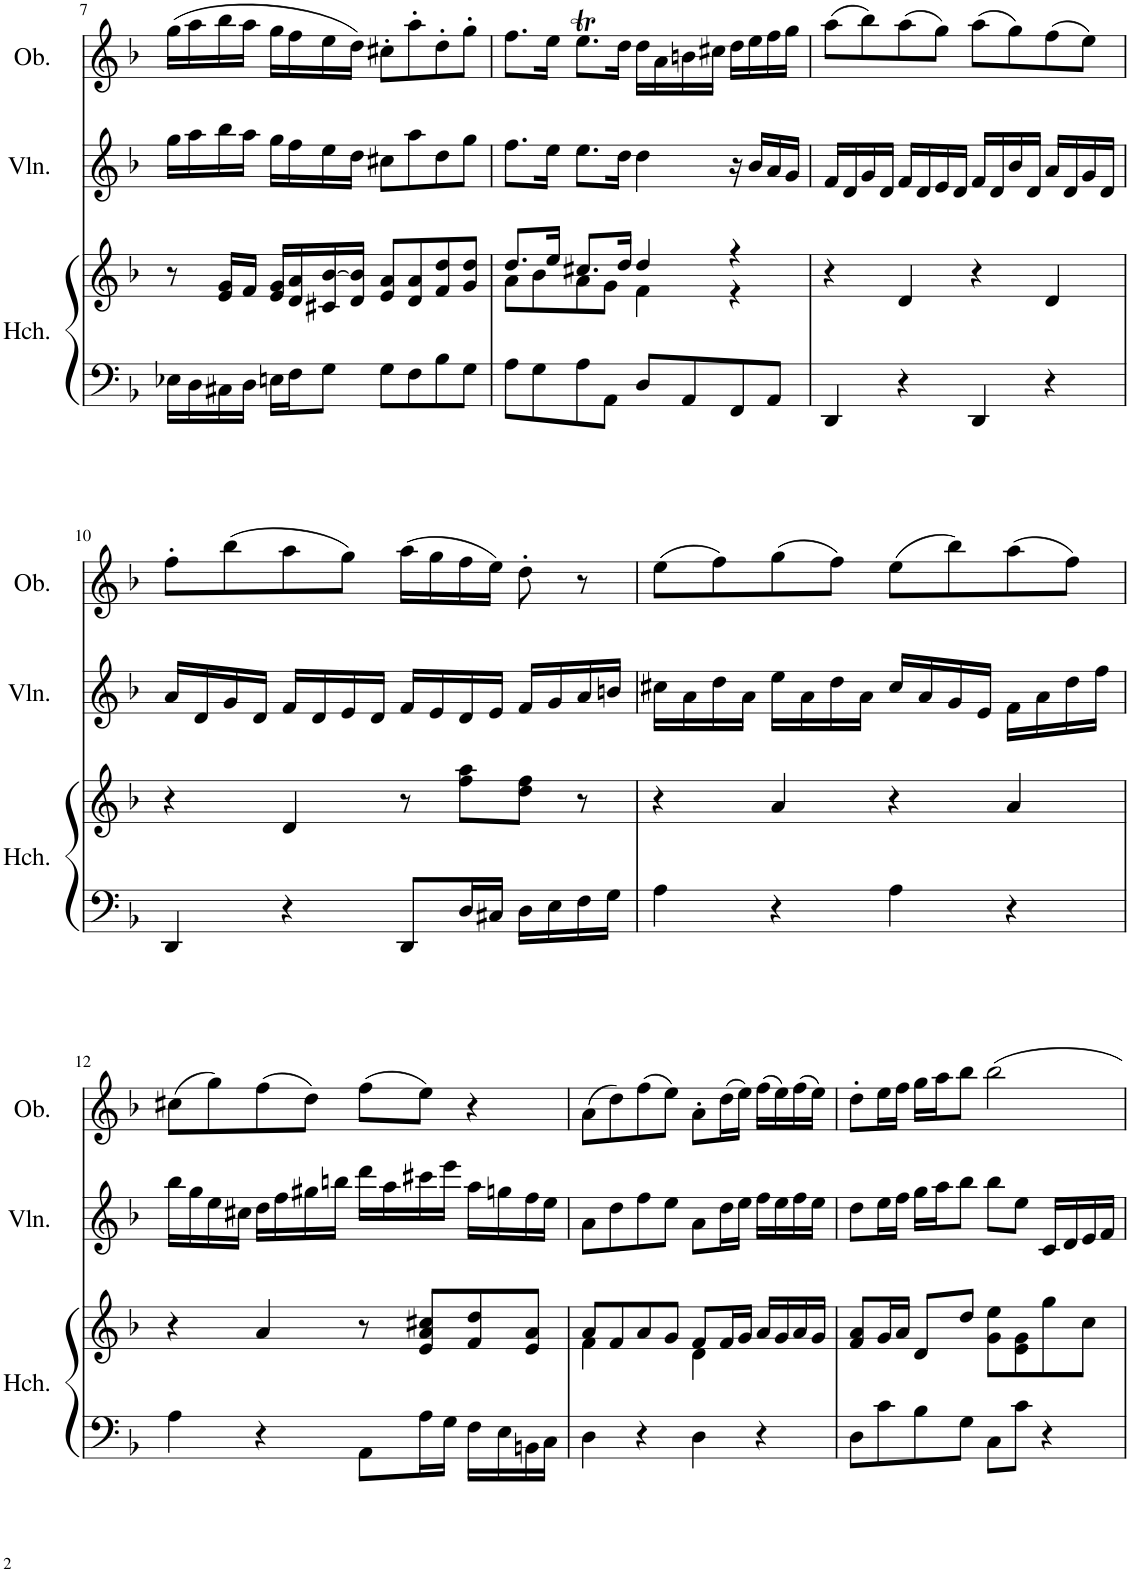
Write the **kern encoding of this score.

**kern	**kern	**kern	**kern
*part3	*part3	*part2	*part1
*staff4	*staff3	*staff2	*staff1
*I"Harpsichord	*	*I"Violin	*I"Oboe
*I'Hch.	*	*I'Vln.	*I'Ob.
!!LO:PB:g=z
*clefF4	*clefG2	*clefG2	*clefG2
*k[b-]	*k[b-]	*k[b-]	*k[b-]
*M4/4	*M4/4	*M4/4	*M4/4
*met(c)	*met(c)	*met(c)	*met(c)
=7	=7	=7	=7
16E-X\LL	8r	16gg\LL	(16gg\LL
16D\	.	16aa\	16aa\
16C#X\	16e/ 16g/LL	16bb-\	16bb-\
16D\JJ	16f/JJ	16aa\JJ	16aa\JJ
16En\LL	16e/ 16g/LL	16gg\LL	16gg\LL
16F\J	16d/ 16a/	16ff\	16ff\
8G\J	16c#X/ [16b-/	16ee\	16ee\
.	16d/ 16b-/]JJ	16dd\JJ	16dd\JJ)
8G\L	8e/ 8a/L	8cc#X\L	8cc#X'\L
8F\	8d/ 8a/	8aa\	8aa'\
8B-\	8f/ 8dd/	8dd\	8dd'\
8G\J	8g/ 8dd/J	8gg\J	8gg'\J
=8	=8	=8	=8
*	*^	*	*
8A\L	8.dd/L	8a\L	8.ff\L	8.ff\L
8G\	.	8b-\	.	.
.	16ee/Jk	.	16ee\Jk	16ee\Jk
8A\	8.cc#X/L	8a\	8.ee\L	8.eet\L
8AA\J	.	8g\J	.	.
.	16dd/Jk	.	16dd\Jk	16dd\Jk
8D/L	4dd/	4f\	4dd\	16dd\LL
.	.	.	.	16a\
8AA/	.	.	.	16bn\
.	.	.	.	16cc#X\JJ
8FF/	4r	4r	16r	16dd\LL
.	.	.	16b-/LL	16ee\
8AA/J	.	.	16a/	16ff\
.	.	.	16g/JJ	16gg\JJ
*	*v	*v	*	*
=9	=9	=9	=9
4DD/	4r	16f/LL	(8aa\L
.	.	16d/	.
.	.	16g/	8bb-\)
.	.	16d/JJ	.
4r	4d/	16f/LL	(8aa\
.	.	16d/	.
.	.	16e/	8gg\J)
.	.	16d/JJ	.
4DD/	4r	16f/LL	(8aa\L
.	.	16d/	.
.	.	16b-/	8gg\)
.	.	16d/JJ	.
4r	4d/	16a/LL	(8ff\
.	.	16d/	.
.	.	16g/	8ee\J)
.	.	16d/JJ	.
!!LO:LB:g=z
=10	=10	=10	=10
4DD/	4r	16a/LL	8ff'\L
.	.	16d/	.
.	.	16g/	(8bb-\
.	.	16d/JJ	.
4r	4d/	16f/LL	8aa\
.	.	16d/	.
.	.	16e/	8gg\J)
.	.	16d/JJ	.
8DD/L	8r	16f/LL	(16aa\LL
.	.	16e/	16gg\
16D/L	8ff\ 8aa\L	16d/	16ff\
16C#X/JJ	.	16e/JJ	16ee\JJ)
16D\LL	8dd\ 8ff\J	16f/LL	8dd'\
16E\	.	16g/	.
16F\	8r	16a/	8r
16G\JJ	.	16bn/JJ	.
=11	=11	=11	=11
4A\	4r	16cc#X\LL	(8ee\L
.	.	16a\	.
.	.	16dd\	8ff\)
.	.	16a\JJ	.
4r	4a/	16ee\LL	(8gg\
.	.	16a\	.
.	.	16dd\	8ff\J)
.	.	16a\JJ	.
4A\	4r	16cc#/LL	(8ee\L
.	.	16a/	.
.	.	16g/	8bb-\)
.	.	16e/JJ	.
4r	4a/	16f\LL	(8aa\
.	.	16a\	.
.	.	16dd\	8ff\J)
.	.	16ff\JJ	.
!!LO:LB:g=z
=12	=12	=12	=12
4A\	4r	16bb-\LL	(8cc#X\L
.	.	16gg\	.
.	.	16ee\	8gg\)
.	.	16cc#X\JJ	.
4r	4a/	16dd\LL	(8ff\
.	.	16ff\	.
.	.	16gg#X\	8dd\J)
.	.	16bbn\JJ	.
8AA\L	8r	16ddd\LL	(8ff\L
.	.	16aa\	.
16A\L	8e/ 8a/ 8cc#X/L	16ccc#X\	8ee\J)
16G\JJ	.	16eee\JJ	.
16F\LL	8f/ 8dd/	16aa\LL	4r
16E\	.	16ggn\	.
16BBn\	8e/ 8a/J	16ff\	.
16C\JJ	.	16ee\JJ	.
=13	=13	=13	=13
*	*^	*	*
4D\	8a/L	4f\	8a\L	(8a\L
.	8f/	.	8dd\	8dd\)
4r	8a/	4ryy	8ff\	(8ff\
.	8g/J	.	8ee\J	8ee\J)
4D\	8f/L	4d\	8a\L	8a'\L
.	16f/L	.	16dd\L	(16dd\L
.	16g/JJ	.	16ee\JJ	16ee\JJ)
4r	16a/LL	4ryy	16ff\LL	(16ff\LL
.	16g/	.	16ee\	16ee\)
.	16a/	.	16ff\	(16ff\
.	16g/JJ	.	16ee\JJ	16ee\JJ)
*	*v	*v	*	*
=14	=14	=14	=14
8D\L	8f/ 8a/L	8dd\L	8dd'\L
8c\	16g/L	16ee\L	16ee\L
.	16a/JJ	16ff\JJ	16ff\JJ
8B-\	8d/L	16gg\LL	16gg\LL
.	.	16aa\J	16aa\J
8G\J	8dd/J	8bb-\J	8bb-\J
8C\L	8g\ 8ee\L	8bb-\L	2bb-\
8c\J	8e\ 8g\	8ee\J	.
4r	8gg\	16c/LL	.
.	.	16d/	.
.	8cc\J	16e/	.
.	.	16f/JJ	.
=	=	=	=
*-	*-	*-	*-
